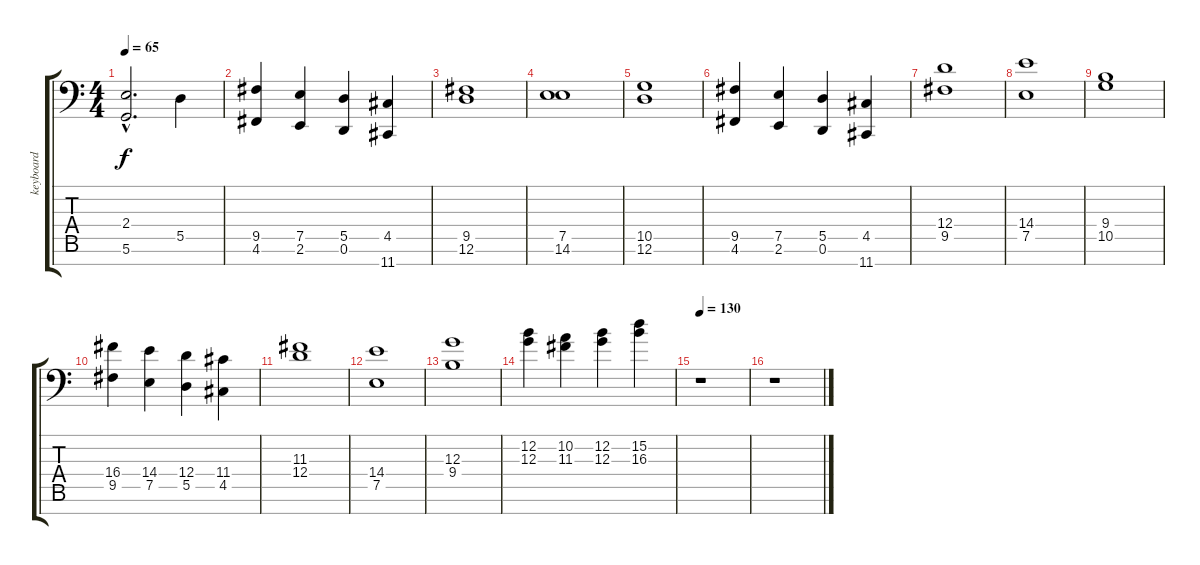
\track ("keyboard" "keyboard") {instrument baritonesax}
\staff {score tabs}
\tuning (E4 B3 G3 D3 A2 D2 D1) {hide}
\ts (4 4)
\tempo 65
\clef f4
\ks c
(2.4{hac} 5.6{hac}).2{d dy f} 5.5.4 |
(9.5 4.6).4 (7.5 2.6).4 (5.5 0.6).4 (4.5 11.7).4 |
(9.5 12.6).1 |
(7.5 14.6).1 |
(10.5 12.6).1 |
(9.5 4.6).4 (7.5 2.6).4 (5.5 0.6).4 (4.5 11.7).4 |
(12.4 9.5).1 |
(14.4 7.5).1 |
(9.4 10.5).1 |
(16.4 9.5).4 (14.4 7.5).4 (12.4 5.5).4 (11.4 4.5).4 |
(11.3 12.4).1 |
(14.4 7.5).1 |
(12.3 9.4).1 |
(12.2 12.3).4 (10.2 11.3).4 (12.2 12.3).4 (15.2 16.3).4 |
\tempo 130
r.1 |
r.1
